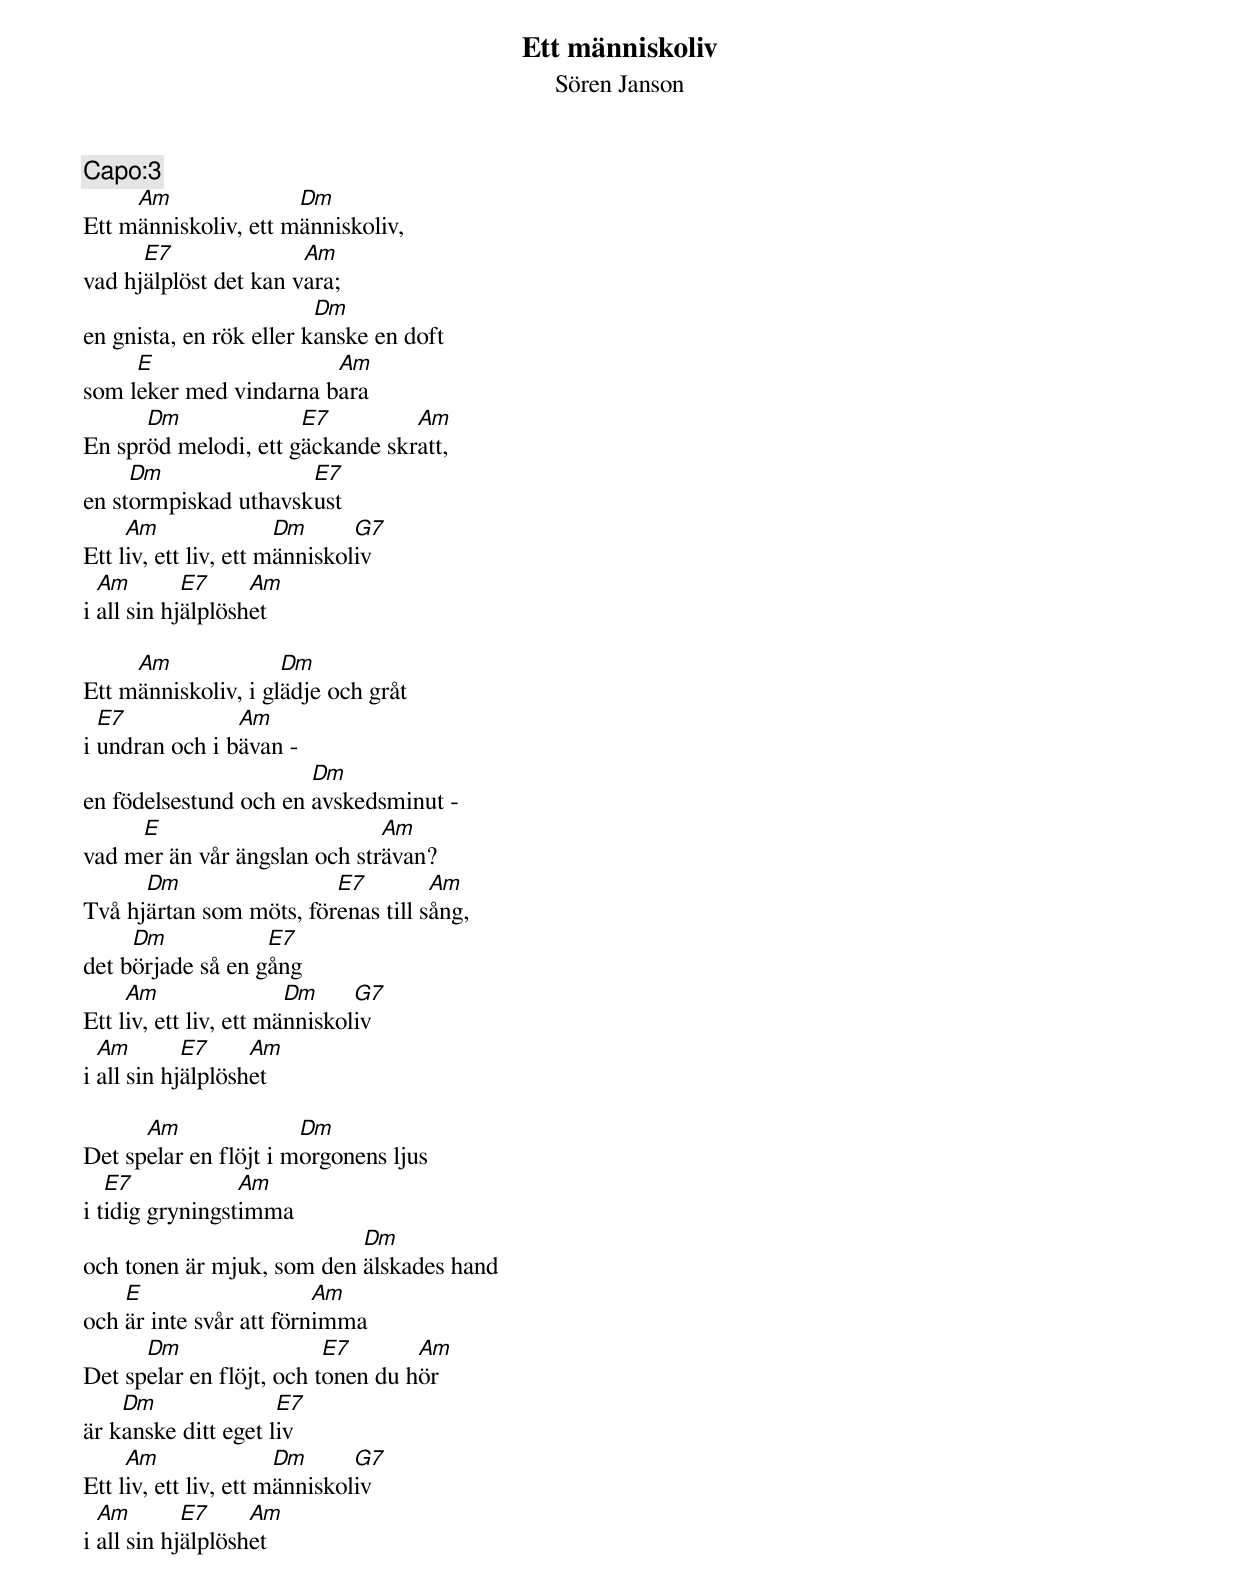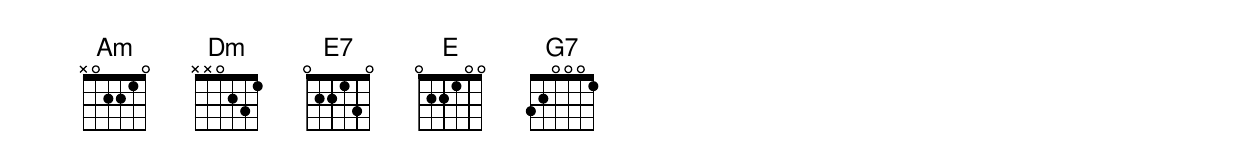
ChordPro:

{t:Ett människoliv}
{st:Sören Janson}
{c:Capo:3}
Ett m[Am]änniskoliv, ett m[Dm]änniskoliv,
vad hj[E7]älplöst det kan v[Am]ara;
en gnista, en rök eller k[Dm]anske en doft
som l[E]eker med vindarna b[Am]ara
En spr[Dm]öd melodi, ett g[E7]äckande skr[Am]att,
en st[Dm]ormpiskad uthavsk[E7]ust
Ett l[Am]iv, ett liv, ett m[Dm]änniskol[G7]iv
i [Am]all sin hj[E7]älplösh[Am]et

Ett m[Am]änniskoliv, i gl[Dm]ädje och gråt
i [E7]undran och i b[Am]ävan -
en födelsestund och en [Dm]avskedsminut -
vad m[E]er än vår ängslan och str[Am]ävan?
Två hj[Dm]ärtan som möts, för[E7]enas till s[Am]ång,
det b[Dm]örjade så en g[E7]ång
Ett l[Am]iv, ett liv, ett mä[Dm]nniskol[G7]iv
i [Am]all sin hj[E7]älplösh[Am]et

Det sp[Am]elar en flöjt i m[Dm]orgonens ljus
i t[E7]idig gryningst[Am]imma
och tonen är mjuk, som den [Dm]älskades hand
och [E]är inte svår att förn[Am]imma
Det sp[Dm]elar en flöjt, och t[E7]onen du h[Am]ör
är k[Dm]anske ditt eget l[E7]iv
Ett l[Am]iv, ett liv, ett m[Dm]änniskol[G7]iv
i [Am]all sin hj[E7]älplösh[Am]et
